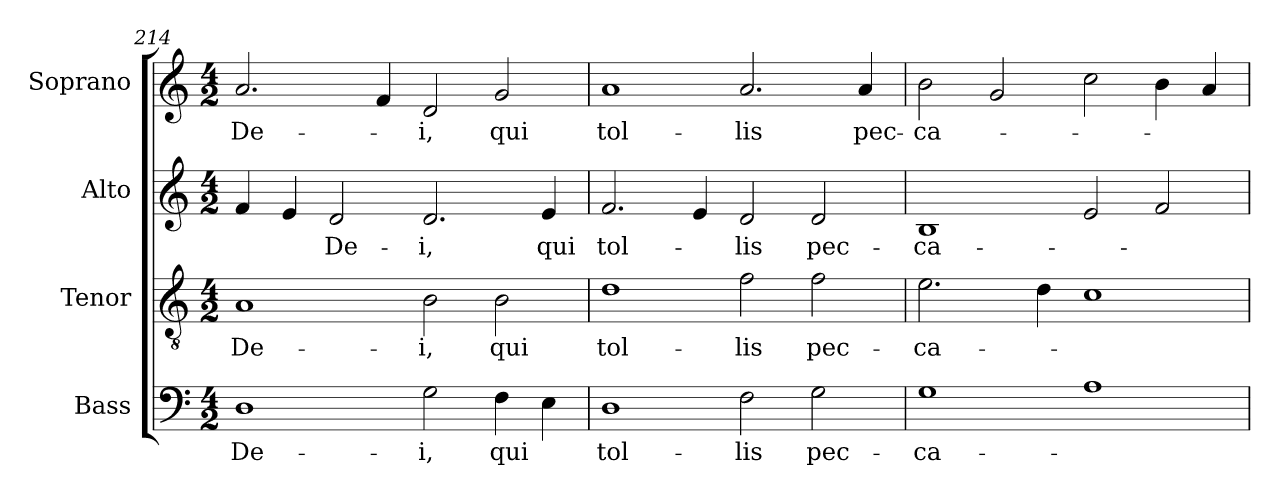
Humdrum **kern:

**kern	**text	**kern	**text	**kern	**text	**kern	**text
*part4	*part4	*part3	*part3	*part2	*part2	*part1	*part1
*staff4	*staff4	*staff3	*staff3	*staff2	*staff2	*staff1	*staff1
*I"Bass	*	*I"Tenor	*	*I"Alto	*	*I"Soprano	*
*clefF4	*	*clefGv2	*	*clefG2	*	*clefG2	*
*k[]	*	*k[]	*	*k[]	*	*k[]	*
*C:	*	*C:	*	*C:	*	*C:	*
*M4/2	*	*M4/2	*	*M4/2	*	*M4/2	*
=214	=214	=214	=214	=214	=214	=214	=214
1D	De-	1A	De-	4f/	.	2.a/	De-
.	.	.	.	4e/	.	.	.
.	.	.	.	2d/	De-	.	.
.	.	.	.	.	.	4f/	.
2G\	-i,	2B\	-i,	2.d/	-i,	2d/	-i,
4F\	qui	2B\	qui	.	.	2g/	qui
4E\	.	.	.	4e/	qui	.	.
!!LO:LB:g=z
=215	=215	=215	=215	=215	=215	=215	=215
1D	tol-	1d	tol-	2.f/	tol-	1a	tol-
.	.	.	.	4e/	.	.	.
2F\	-lis	2f\	-lis	2d/	-lis	2.a/	-lis
2G\	pec-	2f\	pec-	2d/	pec-	.	.
.	.	.	.	.	.	4a/	pec-
=216	=216	=216	=216	=216	=216	=216	=216
1G	-ca-	2.e\	-ca-	1B	-ca-	2b\	-ca-
.	.	.	.	.	.	2g/	.
.	.	4d\	.	.	.	.	.
1A	.	1c	.	2e/	.	2cc\	.
.	.	.	.	2f/	.	4b\	.
.	.	.	.	.	.	4a/	.
=	=	=	=	=	=	=	=
*-	*-	*-	*-	*-	*-	*-	*-
